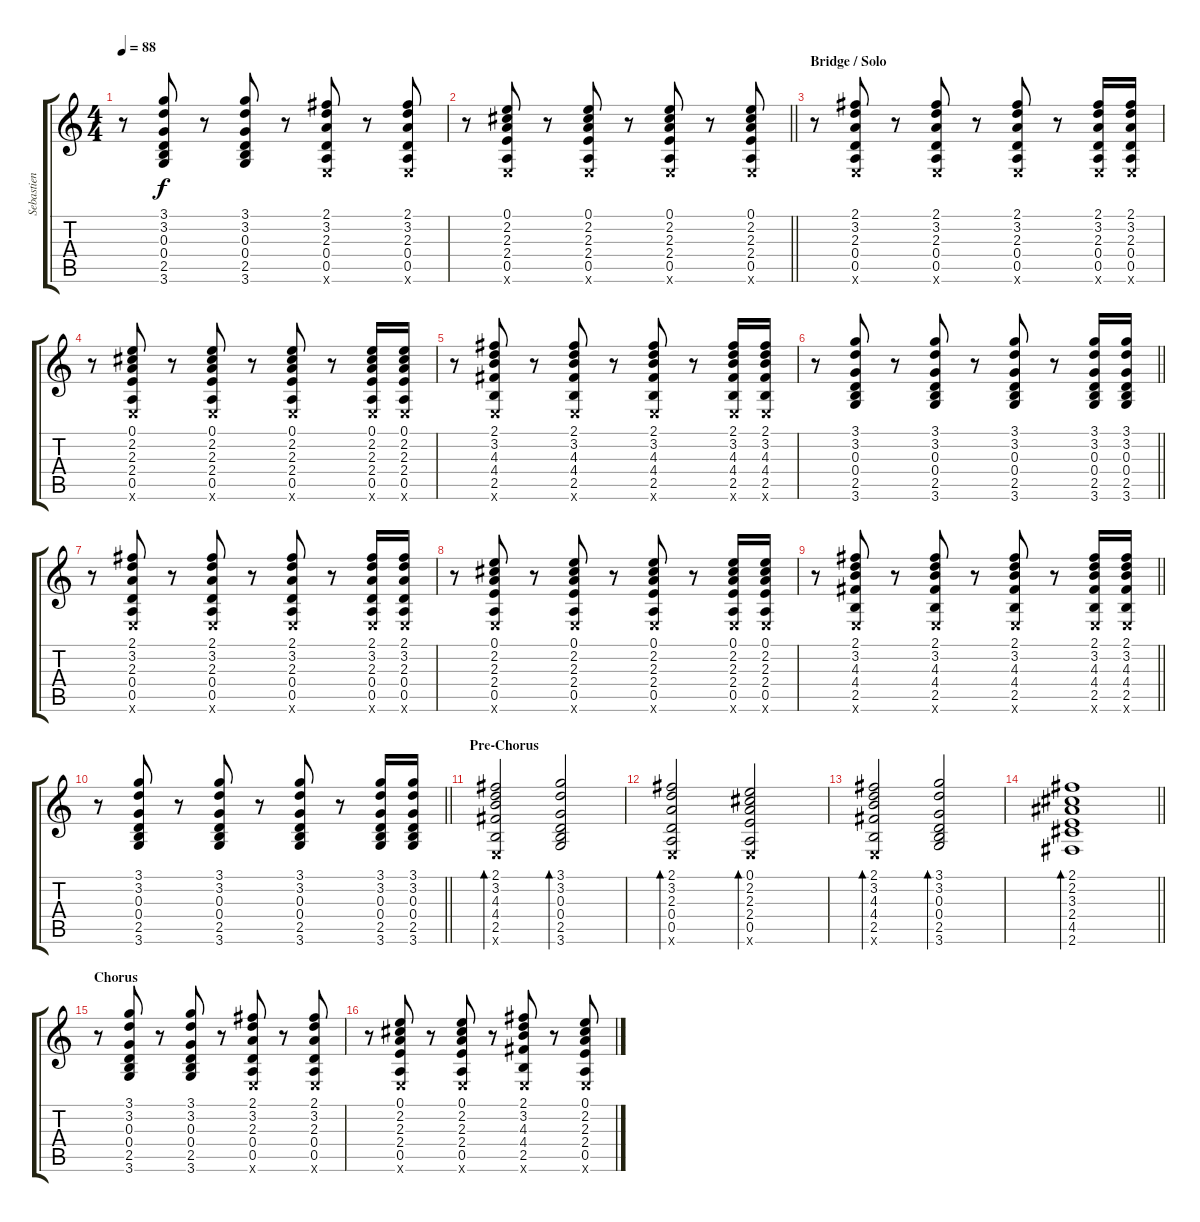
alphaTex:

\track ("Sebastien Lefebvre" "Sebastien ") {instrument acousticguitarsteel}
\staff {score tabs}
\tuning (E4 B3 G3 D3 A2 E2) {hide}
\ts (4 4)
\tempo 88
\clef g2
\ks c
r.8{dy f} (3.1 3.2 0.3 0.4 2.5 3.6).8 r.8 (3.1 3.2 0.3 0.4 2.5 3.6).8 r.8 (2.1 3.2 2.3 0.4 0.5 0.6{x}).8 r.8 (2.1 3.2 2.3 0.4 0.5 0.6{x}).8 |
\barLineRight lightlight
r.8 (0.1 2.2 2.3 2.4 0.5 0.6{x}).8 r.8 (0.1 2.2 2.3 2.4 0.5 0.6{x}).8 r.8 (0.1 2.2 2.3 2.4 0.5 0.6{x}).8 r.8 (0.1 2.2 2.3 2.4 0.5 0.6{x}).8 |
\section ("" "Bridge / Solo")
r.8 (2.1 3.2 2.3 0.4 0.5 0.6{x}).8 r.8 (2.1 3.2 2.3 0.4 0.5 0.6{x}).8 r.8 (2.1 3.2 2.3 0.4 0.5 0.6{x}).8 r.8 (2.1 3.2 2.3 0.4 0.5 0.6{x}).16 (2.1 3.2 2.3 0.4 0.5 0.6{x}).16 |
r.8 (0.1 2.2 2.3 2.4 0.5 0.6{x}).8 r.8 (0.1 2.2 2.3 2.4 0.5 0.6{x}).8 r.8 (0.1 2.2 2.3 2.4 0.5 0.6{x}).8 r.8 (0.1 2.2 2.3 2.4 0.5 0.6{x}).16 (0.1 2.2 2.3 2.4 0.5 0.6{x}).16 |
r.8 (2.1 3.2 4.3 4.4 2.5 0.6{x}).8 r.8 (2.1 3.2 4.3 4.4 2.5 0.6{x}).8 r.8 (2.1 3.2 4.3 4.4 2.5 0.6{x}).8 r.8 (2.1 3.2 4.3 4.4 2.5 0.6{x}).16 (2.1 3.2 4.3 4.4 2.5 0.6{x}).16 |
\barLineRight lightlight
r.8 (3.1 3.2 0.3 0.4 2.5 3.6).8 r.8 (3.1 3.2 0.3 0.4 2.5 3.6).8 r.8 (3.1 3.2 0.3 0.4 2.5 3.6).8 r.8 (3.1 3.2 0.3 0.4 2.5 3.6).16 (3.1 3.2 0.3 0.4 2.5 3.6).16 |
r.8 (2.1 3.2 2.3 0.4 0.5 0.6{x}).8 r.8 (2.1 3.2 2.3 0.4 0.5 0.6{x}).8 r.8 (2.1 3.2 2.3 0.4 0.5 0.6{x}).8 r.8 (2.1 3.2 2.3 0.4 0.5 0.6{x}).16 (2.1 3.2 2.3 0.4 0.5 0.6{x}).16 |
r.8 (0.1 2.2 2.3 2.4 0.5 0.6{x}).8 r.8 (0.1 2.2 2.3 2.4 0.5 0.6{x}).8 r.8 (0.1 2.2 2.3 2.4 0.5 0.6{x}).8 r.8 (0.1 2.2 2.3 2.4 0.5 0.6{x}).16 (0.1 2.2 2.3 2.4 0.5 0.6{x}).16 |
\barLineRight lightlight
r.8 (2.1 3.2 4.3 4.4 2.5 0.6{x}).8 r.8 (2.1 3.2 4.3 4.4 2.5 0.6{x}).8 r.8 (2.1 3.2 4.3 4.4 2.5 0.6{x}).8 r.8 (2.1 3.2 4.3 4.4 2.5 0.6{x}).16 (2.1 3.2 4.3 4.4 2.5 0.6{x}).16 |
\barLineRight lightlight
r.8 (3.1 3.2 0.3 0.4 2.5 3.6).8 r.8 (3.1 3.2 0.3 0.4 2.5 3.6).8 r.8 (3.1 3.2 0.3 0.4 2.5 3.6).8 r.8 (3.1 3.2 0.3 0.4 2.5 3.6).16 (3.1 3.2 0.3 0.4 2.5 3.6).16 |
\section ("" "Pre-Chorus")
(2.1 3.2 4.3 4.4 2.5 0.6{x}).2{bd 120} (3.1 3.2 0.3 0.4 2.5 3.6).2{bd 120} |
(2.1 3.2 2.3 0.4 0.5 0.6{x}).2{bd 120} (0.1 2.2 2.3 2.4 0.5 0.6{x}).2{bd 120} |
(2.1 3.2 4.3 4.4 2.5 0.6{x}).2{bd 120} (3.1 3.2 0.3 0.4 2.5 3.6).2{bd 120} |
\barLineRight lightlight
(2.1 2.2 3.3 2.4 4.5 2.6).1{bd 120} |
\section ("" "Chorus")
r.8 (3.1 3.2 0.3 0.4 2.5 3.6).8 r.8 (3.1 3.2 0.3 0.4 2.5 3.6).8 r.8 (2.1 3.2 2.3 0.4 0.5 0.6{x}).8 r.8 (2.1 3.2 2.3 0.4 0.5 0.6{x}).8 |
r.8 (0.1 2.2 2.3 2.4 0.5 0.6{x}).8 r.8 (0.1 2.2 2.3 2.4 0.5 0.6{x}).8 r.8 (2.1 3.2 4.3 4.4 2.5 0.6{x}).8 r.8 (0.1 2.2 2.3 2.4 0.5 0.6{x}).8
